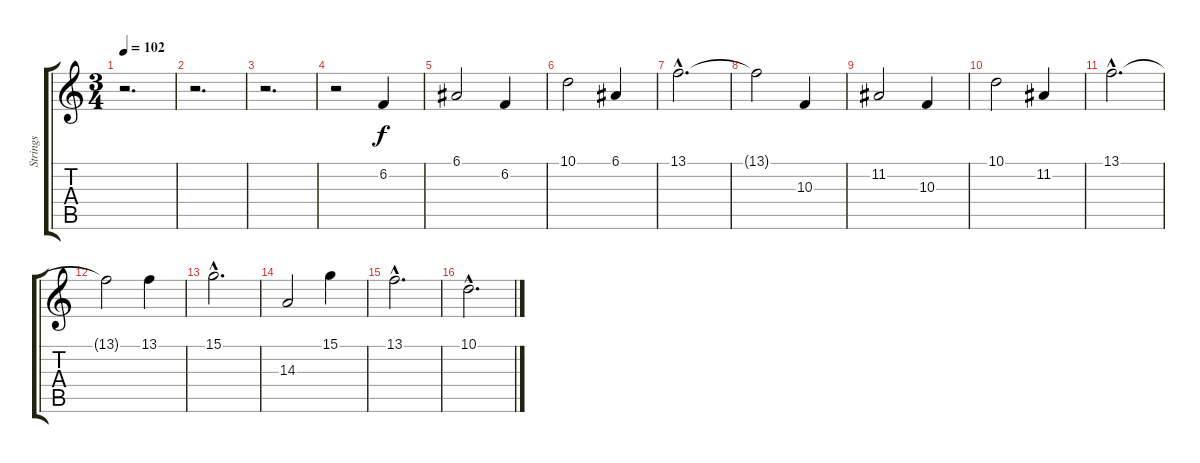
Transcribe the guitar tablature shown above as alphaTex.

\track ("Strings" "Strings") {instrument stringensemble1}
\staff {score tabs}
\tuning (E4 B3 G3 D3 A2 E2) {hide}
\ts (3 4)
\tempo 102
\clef g2
\ks c
r.2{d dy f instrument stringensemble1} |
r.2{d} |
r.2{d} |
r.2 6.2.4 |
6.1.2 6.2.4 |
10.1.2 6.1.4 |
13.1{hac}.2{d} |
13.1{t}.2 10.3.4 |
11.2.2 10.3.4 |
10.1.2 11.2.4 |
13.1{hac}.2{d} |
13.1{t}.2 13.1.4 |
15.1{hac}.2{d} |
14.3.2 15.1.4 |
13.1{hac}.2{d} |
10.1{hac}.2{d}
